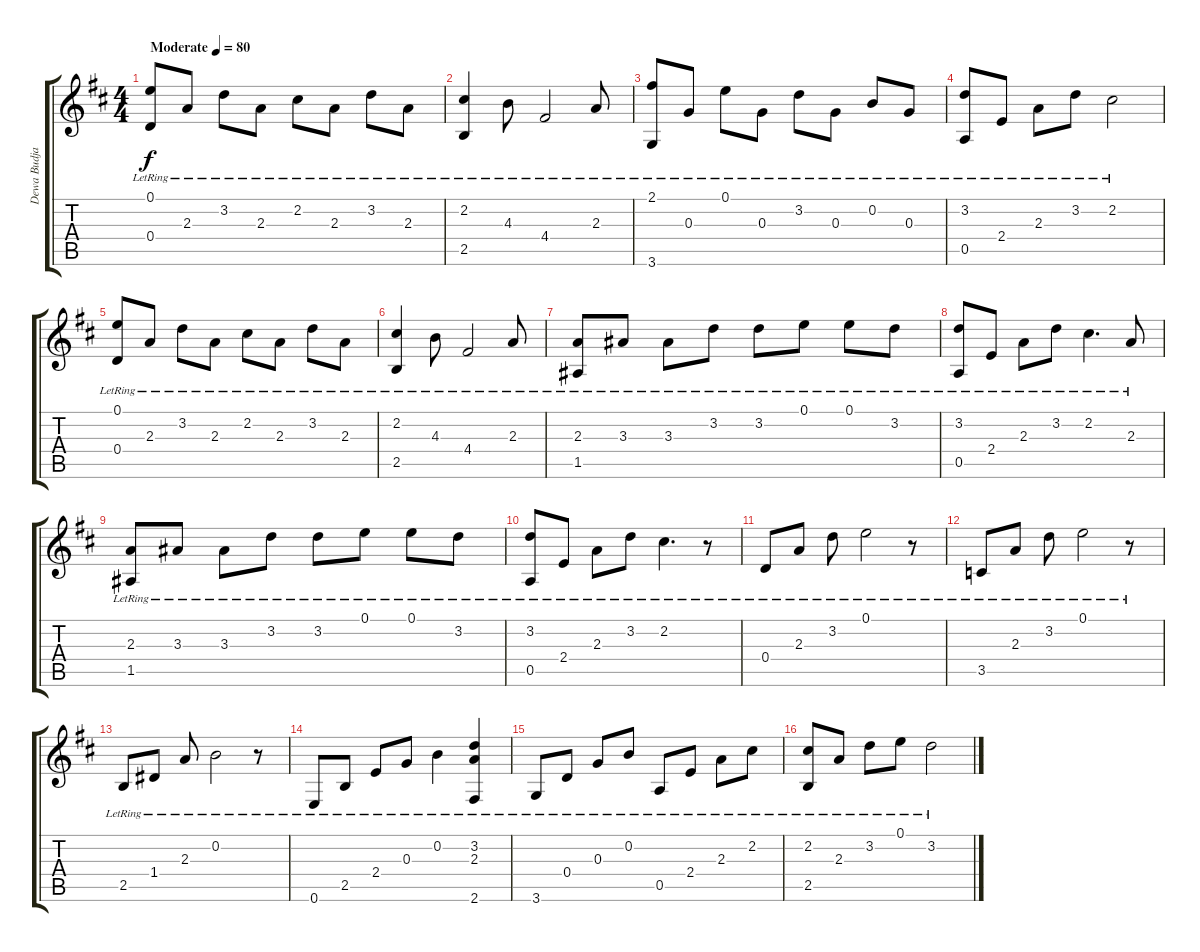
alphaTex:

\track ("Dewa Budjana" "Dewa Budja") {instrument acousticguitarsteel}
\staff {score tabs}
\tuning (E4 B3 G3 D3 A2 E2) {hide}
\ts (4 4)
\tempo (80 "Moderate")
\clef g2
\ks d
(0.1{lr} 0.4{lr}).8{dy f instrument acousticguitarsteel} 2.3{lr}.8 3.2{lr}.8 2.3{lr}.8 2.2{lr}.8 2.3{lr}.8 3.2{lr}.8 2.3{lr}.8 |
(2.2{lr} 2.5{lr}).4 4.3{lr}.8 4.4{lr}.2 2.3{lr}.8 |
(2.1{lr} 3.6{lr}).8 0.3{lr}.8 0.1{lr}.8 0.3{lr}.8 3.2{lr}.8 0.3{lr}.8 0.2{lr}.8 0.3{lr}.8 |
(3.2{lr} 0.5{lr}).8 2.4{lr}.8 2.3{lr}.8 3.2{lr}.8 2.2{lr}.2 |
(0.1{lr} 0.4{lr}).8 2.3{lr}.8 3.2{lr}.8 2.3{lr}.8 2.2{lr}.8 2.3{lr}.8 3.2{lr}.8 2.3{lr}.8 |
(2.2{lr} 2.5{lr}).4 4.3{lr}.8 4.4{lr}.2 2.3{lr}.8 |
(2.3{lr} 1.5{lr}).8 3.3{lr}.8 3.3{lr}.8 3.2{lr}.8 3.2{lr}.8 0.1{lr}.8 0.1{lr}.8 3.2{lr}.8 |
(3.2{lr} 0.5{lr}).8 2.4{lr}.8 2.3{lr}.8 3.2{lr}.8 2.2{lr}.4{d} 2.3{lr}.8 |
(2.3{lr} 1.5{lr}).8 3.3{lr}.8 3.3{lr}.8 3.2{lr}.8 3.2{lr}.8 0.1{lr}.8 0.1{lr}.8 3.2{lr}.8 |
(3.2{lr} 0.5{lr}).8 2.4{lr}.8 2.3{lr}.8 3.2{lr}.8 2.2{lr}.4{d} r.8 |
0.4{lr}.8 2.3{lr}.8 3.2{lr}.8 0.1{lr}.2 r.8 |
3.5{lr}.8 2.3{lr}.8 3.2{lr}.8 0.1{lr}.2 r.8 |
2.5{lr}.8 1.4{lr}.8 2.3{lr}.8 0.2{lr}.2 r.8 |
0.6{lr}.8 2.5{lr}.8 2.4{lr}.8 0.3{lr}.8 0.2{lr}.4 (3.2{lr} 2.3{lr} 2.6{lr}).4 |
3.6{lr}.8 0.4{lr}.8 0.3{lr}.8 0.2{lr}.8 0.5{lr}.8 2.4{lr}.8 2.3{lr}.8 2.2{lr}.8 |
(2.2{lr} 2.5{lr}).8 2.3{lr}.8 3.2{lr}.8 0.1{lr}.8 3.2{lr}.2
